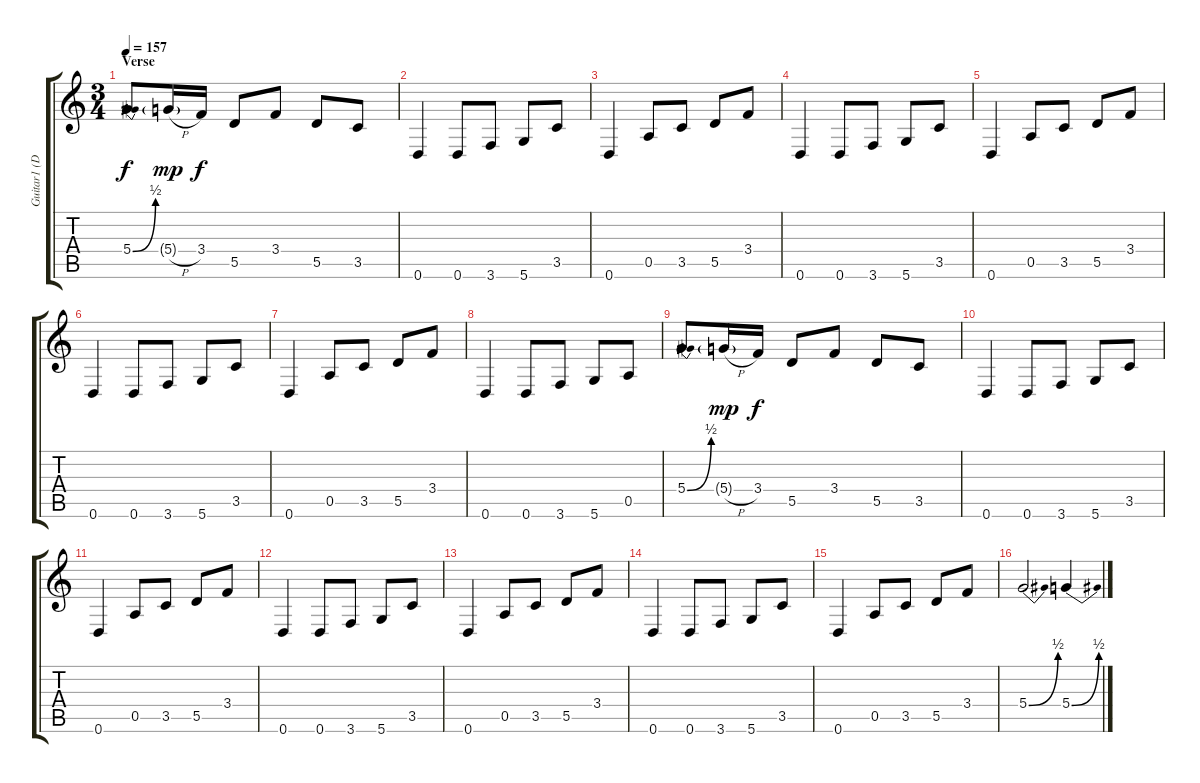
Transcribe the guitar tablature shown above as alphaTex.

\track ("Guitar1 (Double)" "Guitar1 (D") {instrument distortionguitar}
\staff {score tabs}
\tuning (E4 B3 G3 D3 A2 D2) {hide}
\ts (3 4)
\section ("" "Verse")
\tempo 157
\clef g2
\ks c
5.4{be (bend 0 0 60 2)}.8{dy f} 5.4{h g}.16{dy mp} 3.4.16{dy f} 5.5.8 3.4.8 5.5.8 3.5.8 |
0.6.4{instrument electricguitarmuted} 0.6.8 3.6.8 5.6.8 3.5.8 |
0.6.4 0.5.8 3.5.8 5.5.8 3.4.8 |
0.6.4 0.6.8 3.6.8 5.6.8 3.5.8 |
0.6.4 0.5.8 3.5.8 5.5.8 3.4.8 |
0.6.4 0.6.8 3.6.8 5.6.8 3.5.8 |
0.6.4 0.5.8 3.5.8 5.5.8 3.4.8 |
0.6.4 0.6.8 3.6.8 5.6.8 0.5.8 |
5.4{be (bend 0 0 60 2)}.8{instrument distortionguitar} 5.4{h g}.16{dy mp} 3.4.16{dy f} 5.5.8 3.4.8 5.5.8 3.5.8 |
0.6.4{instrument electricguitarmuted} 0.6.8 3.6.8 5.6.8 3.5.8 |
0.6.4 0.5.8 3.5.8 5.5.8 3.4.8 |
0.6.4 0.6.8 3.6.8 5.6.8 3.5.8 |
0.6.4 0.5.8 3.5.8 5.5.8 3.4.8 |
0.6.4 0.6.8 3.6.8 5.6.8 3.5.8 |
0.6.4 0.5.8 3.5.8 5.5.8 3.4.8 |
5.4{be (bend 0 0 60 2)}.2{instrument distortionguitar} 5.4{be (bend 0 0 60 2)}.4
